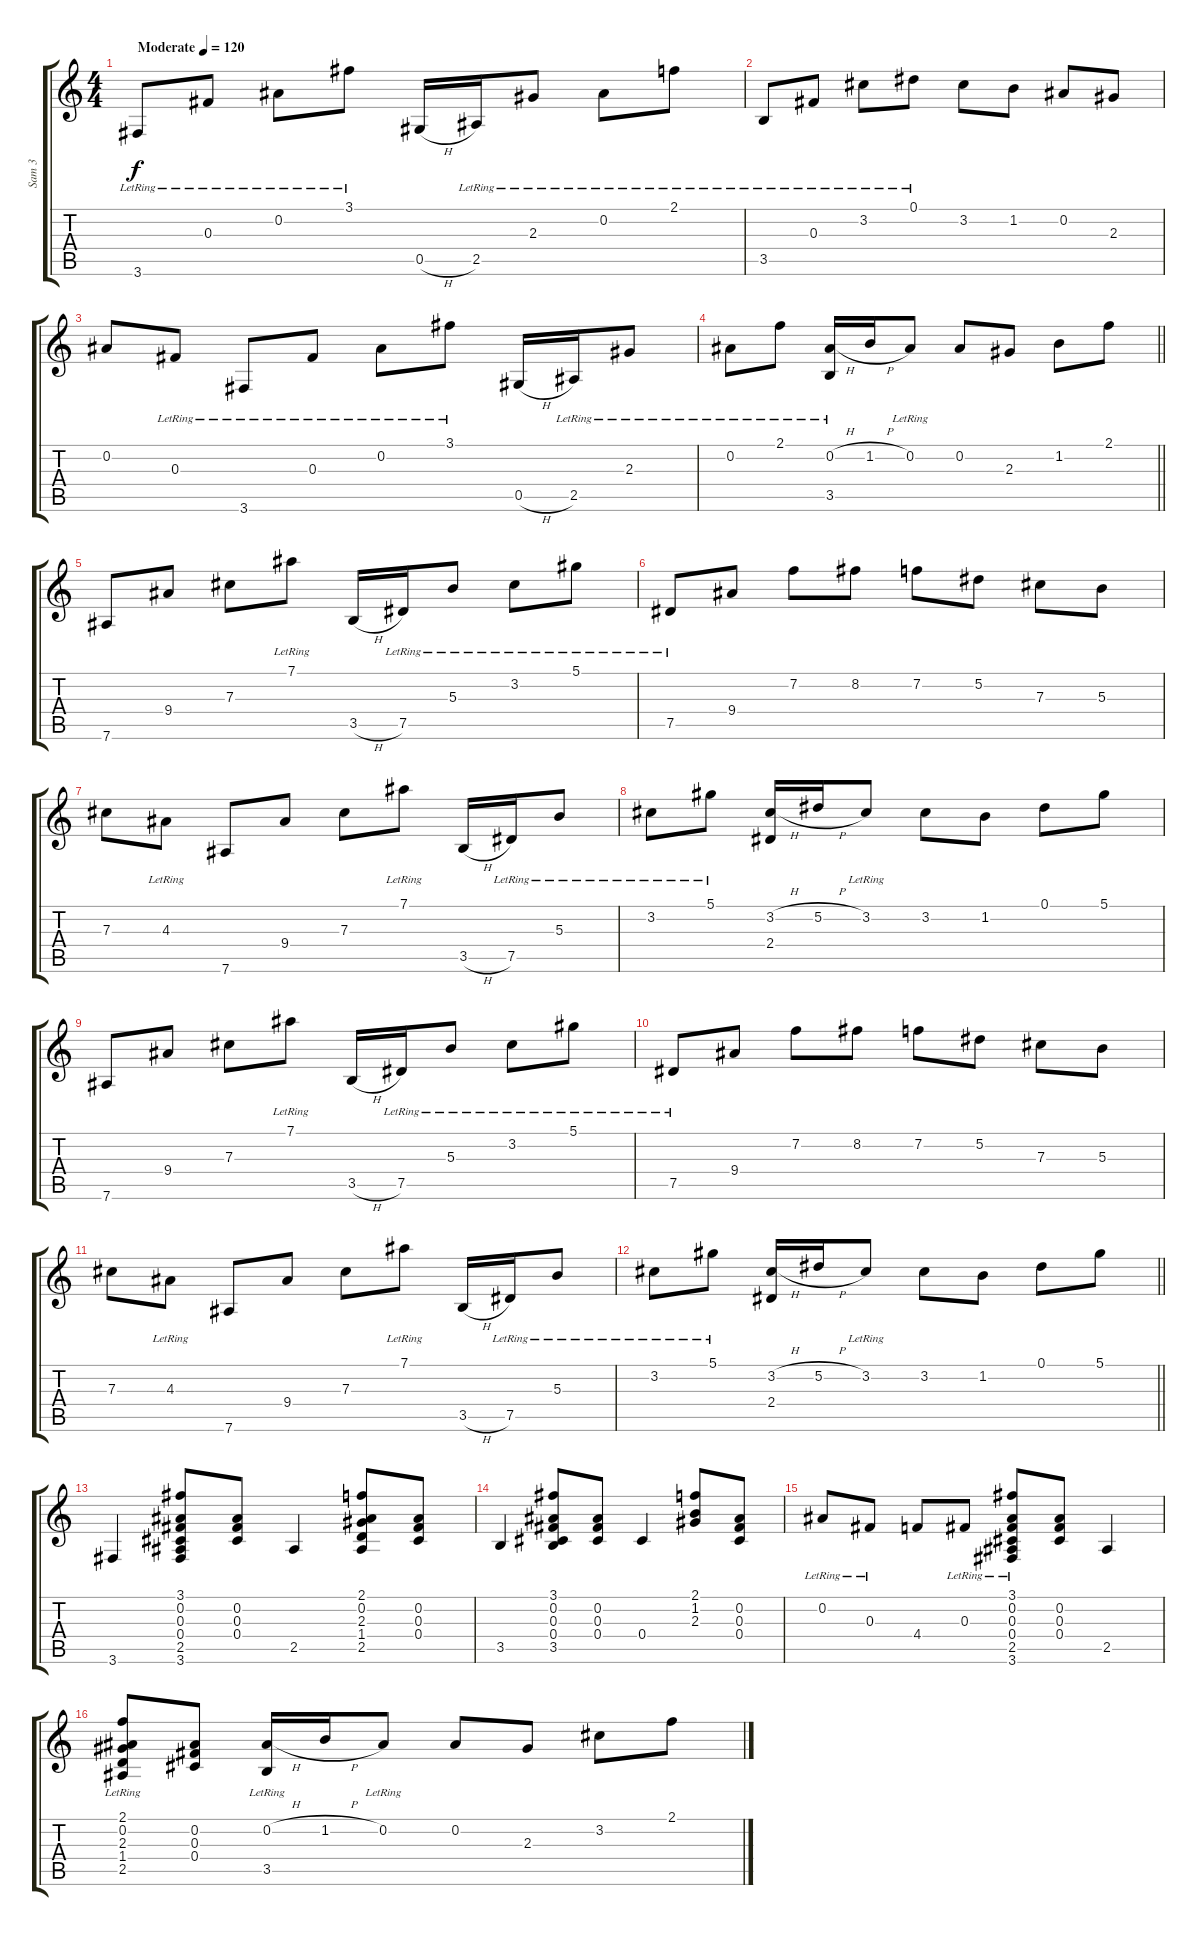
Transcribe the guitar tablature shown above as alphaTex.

\track ("Sam 3" "Sam 3") {instrument acousticguitarsteel}
\staff {score tabs}
\tuning (Eb4 Bb3 Gb3 Db3 Ab2 Eb2) {hide}
\ts (4 4)
\tempo (120 "Moderate")
\clef g2
\ks c
3.6{lr}.8{dy f instrument acousticguitarsteel} 0.3{lr}.8 0.2{lr}.8 3.1{lr}.8 0.5{h}.16 2.5{lr}.16 2.3{lr}.8 0.2{lr}.8 2.1{lr}.8 |
3.5{lr}.8 0.3{lr}.8 3.2{lr}.8 0.1{lr}.8 3.2.8 1.2.8 0.2.8 2.3.8 |
0.2.8 0.3{lr}.8 3.6{lr}.8 0.3{lr}.8 0.2{lr}.8 3.1{lr}.8 0.5{h}.16 2.5{lr}.16 2.3{lr}.8 |
\barLineRight lightlight
0.2{lr}.8 2.1{lr}.8 (0.2{h} 3.5{lr}).16 1.2{h}.16 0.2{lr}.8 0.2.8 2.3.8 1.2.8 2.1.8 |
7.6.8 9.4.8 7.3.8 7.1{lr}.8 3.5{h}.16 7.5{lr}.16 5.3{lr}.8 3.2{lr}.8 5.1{lr}.8 |
7.5{lr}.8 9.4.8 7.2.8 8.2.8 7.2.8 5.2.8 7.3.8 5.3.8 |
7.3.8 4.3{lr}.8 7.6.8 9.4.8 7.3.8 7.1{lr}.8 3.5{h}.16 7.5{lr}.16 5.3{lr}.8 |
3.2{lr}.8 5.1{lr}.8 (3.2{h} 2.4).16 5.2{h}.16 3.2{lr}.8 3.2.8 1.2.8 0.1.8 5.1.8 |
7.6.8 9.4.8 7.3.8 7.1{lr}.8 3.5{h}.16 7.5{lr}.16 5.3{lr}.8 3.2{lr}.8 5.1{lr}.8 |
7.5{lr}.8 9.4.8 7.2.8 8.2.8 7.2.8 5.2.8 7.3.8 5.3.8 |
7.3.8 4.3{lr}.8 7.6.8 9.4.8 7.3.8 7.1{lr}.8 3.5{h}.16 7.5{lr}.16 5.3{lr}.8 |
\barLineRight lightlight
3.2{lr}.8 5.1{lr}.8 (3.2{h} 2.4).16 5.2{h}.16 3.2{lr}.8 3.2.8 1.2.8 0.1.8 5.1.8 |
3.6.4 (3.1 0.2 0.3 0.4 2.5 3.6).8 (0.2 0.3 0.4).8 2.5.4 (2.1 0.2 2.3 1.4 2.5).8 (0.2 0.3 0.4).8 |
3.5.4 (3.1 0.2 0.3 0.4 3.5).8 (0.2 0.3 0.4).8 0.4.4 (2.1 1.2 2.3).8 (0.2 0.3 0.4).8 |
0.2{lr}.8 0.3{lr}.8 4.4.8 0.3{lr}.8 (3.1 0.2{lr} 0.3 0.4 2.5 3.6).8 (0.2 0.3 0.4).8 2.5.4 |
(2.1 0.2{lr} 2.3 1.4 2.5).8 (0.2 0.3 0.4).8 (0.2{h} 3.5{lr}).16 1.2{h}.16 0.2{lr}.8 0.2.8 2.3.8 3.2.8 2.1.8
